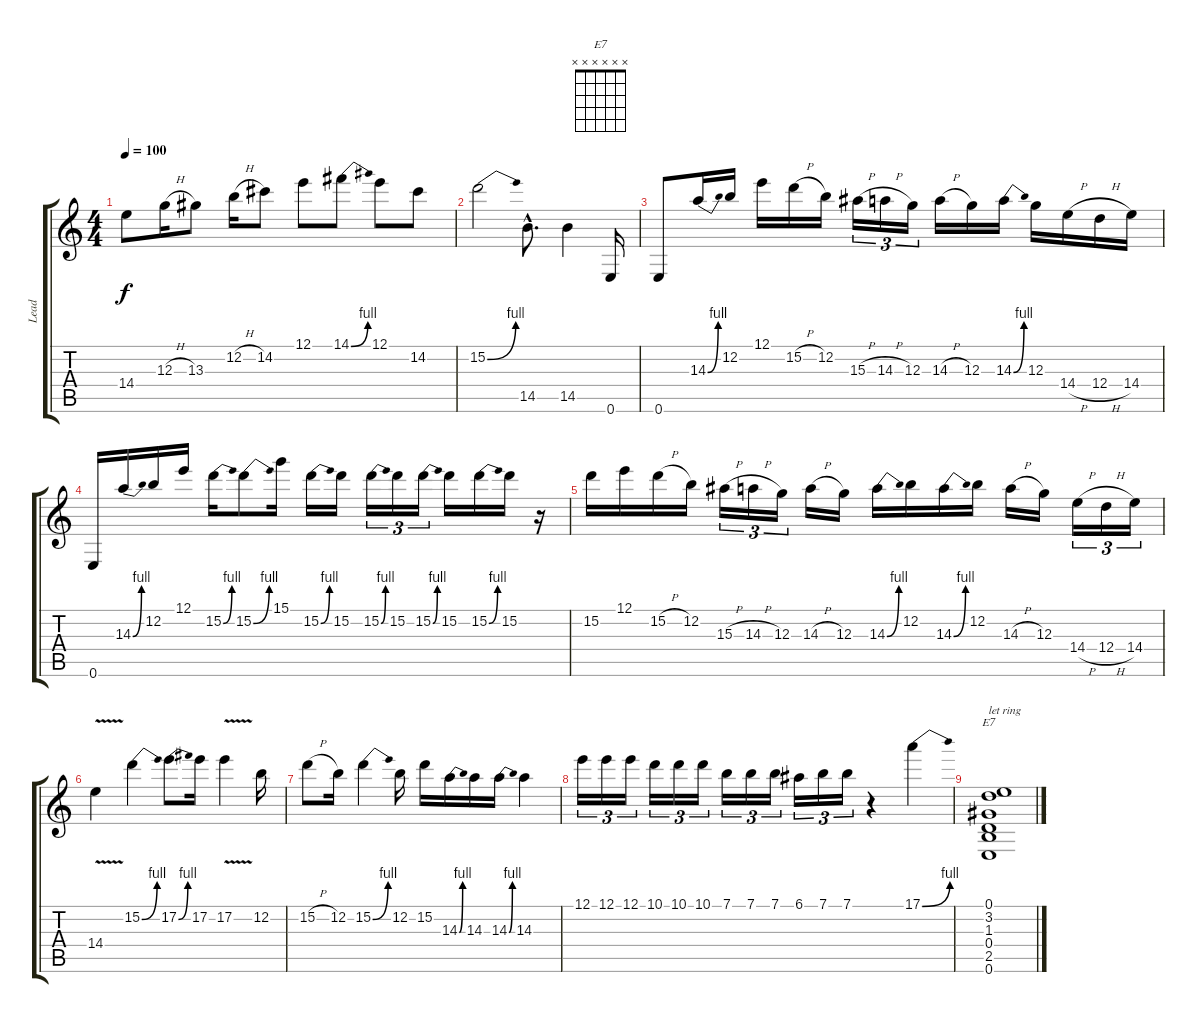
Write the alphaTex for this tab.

\track ("Lead" "Lead") {instrument overdrivenguitar}
\staff {score tabs}
\tuning (E4 B3 G3 D3 A2 E2) {hide}
\chord ("E7" x x x x x x)
\ts (4 4)
\tempo 100
\clef g2
\ks c
14.4.8{dy f} 12.3{h}.16 13.3.8 12.2{h}.16 14.2.8 12.1.8 14.1{be (bend 0 0 60 4)}.8 12.1.8 14.2.8 |
15.2{be (bend 0 0 60 4)}.2 14.5{hac}.8{d} 14.5.4 0.6.16 |
0.6.8 14.3{be (bend 0 0 60 4)}.16 12.2.16 12.1.16 15.2{h}.16 12.2.16 15.3{h}.16{tu (3 2)} 14.3{h}.16{tu (3 2)} 12.3.16{tu (3 2)} 14.3{h}.16 12.3.16 14.3{be (bend 0 0 60 4)}.16 12.3.16 14.4{h}.16 12.4{h}.16 14.4.16 |
0.6.16 14.3{be (bend 0 0 60 4)}.16 12.2.16 12.1.16 15.2{be (bend 0 0 60 4)}.16 15.2{be (bend 0 0 60 4)}.8 15.1.16 15.2{be (bend 0 0 60 4)}.16 15.2.16 15.2{be (bend 0 0 60 4)}.16{tu (3 2)} 15.2.16{tu (3 2)} 15.2{be (bend 0 0 60 4)}.16{tu (3 2)} 15.2.16 15.2{be (bend 0 0 60 4)}.16 15.2.16 r.16 |
15.2.16 12.1.16 15.2{h}.16 12.2.16 15.3{h}.16{tu (3 2)} 14.3{h}.16{tu (3 2)} 12.3.16{tu (3 2)} 14.3{h}.16 12.3.16 14.3{be (bend 0 0 60 4)}.16 12.2.16 14.3{be (bend 0 0 60 4)}.16 12.2.16 14.3{h}.16 12.3.16 14.4{h}.16{tu (3 2)} 12.4{h}.16{tu (3 2)} 14.4.16{tu (3 2)} |
14.4{v}.4 15.2{be (bend 0 0 60 4)}.4 17.2{be (bend 0 0 60 4)}.8 17.2.16 17.2{v}.4 12.2.16 |
15.2{h}.8 12.2.16 15.2{be (bend 0 0 60 4)}.4 12.2.16 15.2.16 14.3{be (bend 0 0 60 4)}.16 14.3.16 14.3{be (bend 0 0 60 4)}.16 14.3.4 |
12.1.16{tu (3 2)} 12.1.16{tu (3 2)} 12.1.16{tu (3 2)} 10.1.16{tu (3 2)} 10.1.16{tu (3 2)} 10.1.16{tu (3 2)} 7.1.16{tu (3 2)} 7.1.16{tu (3 2)} 7.1.16{tu (3 2)} 6.1.16{tu (3 2)} 7.1.16{tu (3 2)} 7.1.16{tu (3 2)} r.4 17.1{be (bend 0 0 60 4)}.4 |
(0.1 3.2 1.3 0.4 2.5 0.6).1{ch "E7" txt "let ring"}
